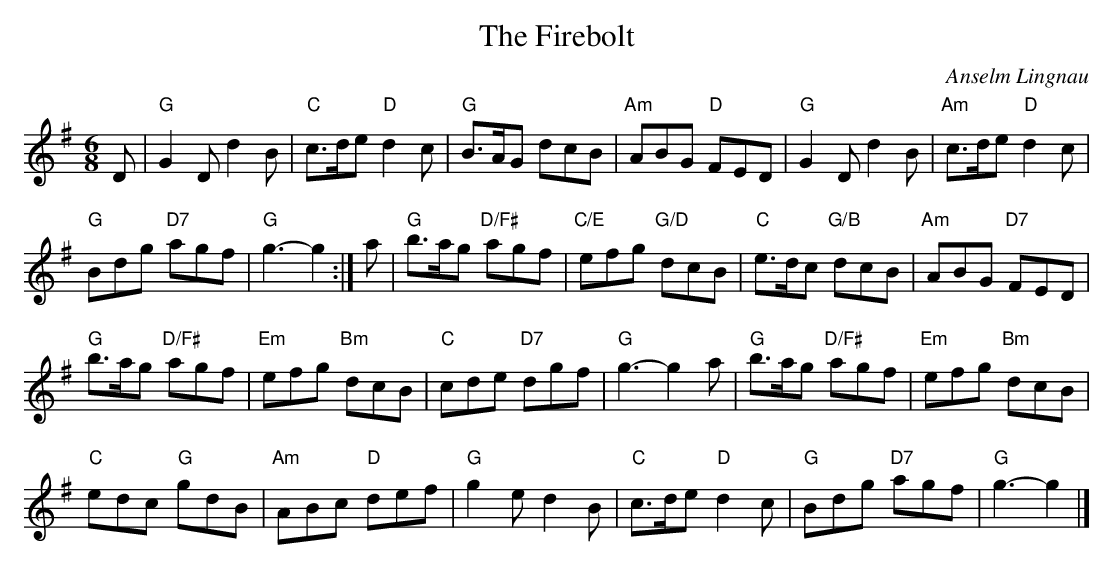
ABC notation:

X:1
T:The Firebolt
C:Anselm Lingnau
M:6/8
L:1/8
K:G
D|"G"G2D d2B|"C"c>de "D"d2c|"G"B>AG dcB|"Am"ABG "D"FED|\
  "G"G2D d2B|"Am"c>de "D"d2c|
                             "G"Bdg "D7"agf|"G"g3-g2:|\
a|"G"b>ag "D/F#"agf|"C/E"efg "G/D"dcB|"C"e>dc "G/B"dcB|"Am"ABG "D7"FED|
  "G"b>ag "D/F#"agf|"Em"efg "Bm"dcB|"C"cde "D7"dgf|"G"g3-g2 a|\
  "G"b>ag "D/F#"agf|"Em"efg "Bm"dcB|
                                    "C"edc "G"gdB|"Am"ABc "D"def|\
  "G"g2e d2B|"C"c>de "D"d2c|"G"Bdg "D7"agf|"G"g3-g2|]
